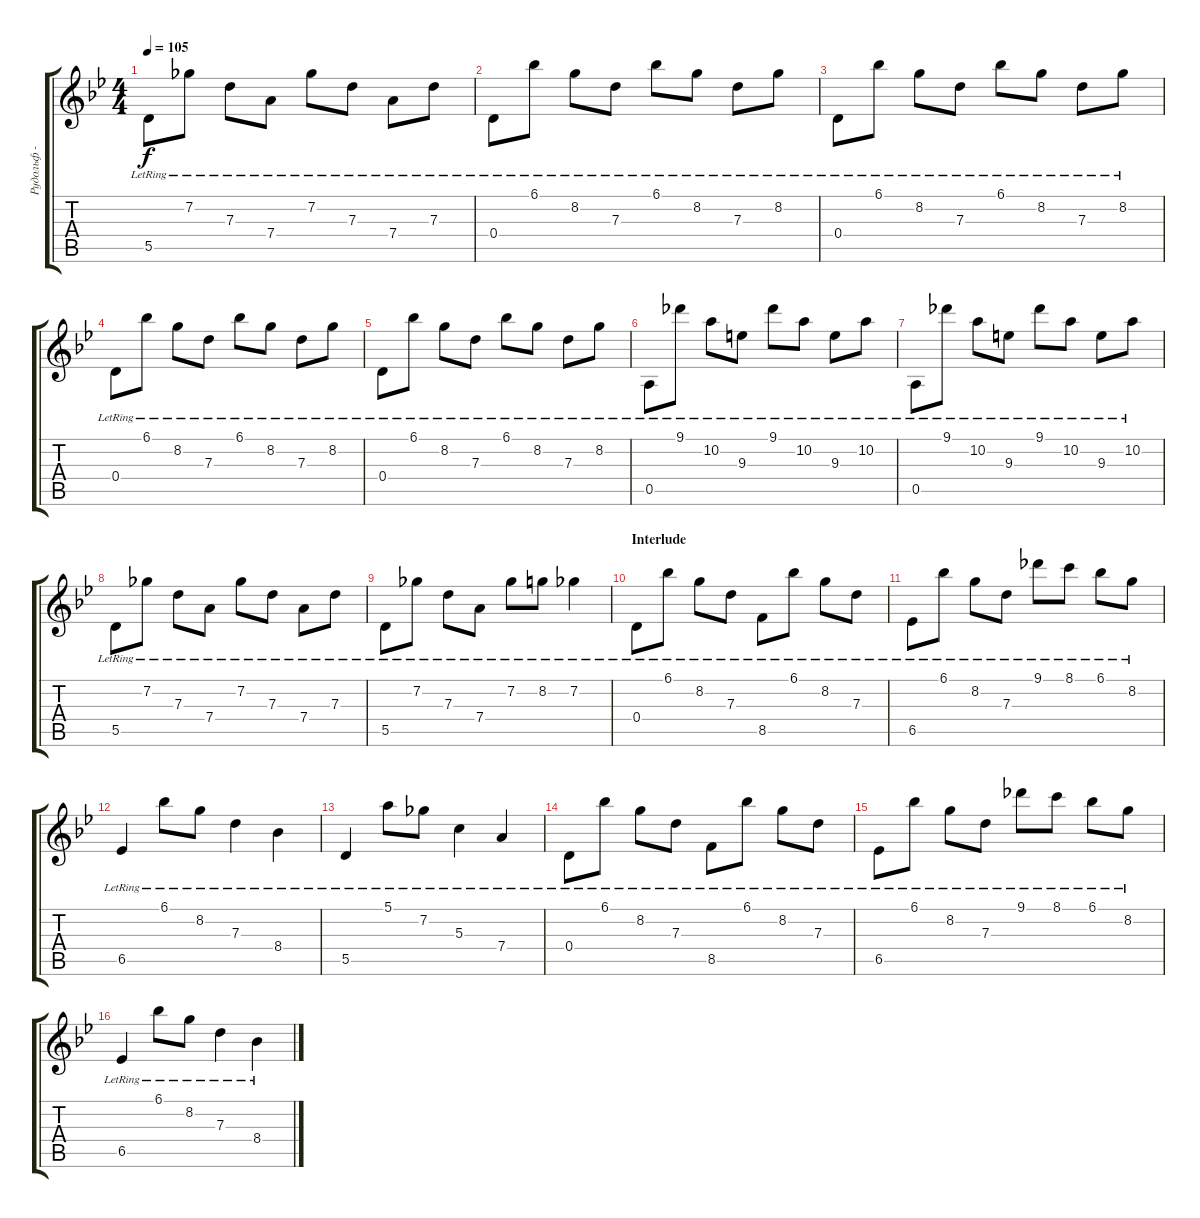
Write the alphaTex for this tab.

\track ("Рудольф - акустика" "Рудольф - ") {instrument acousticguitarsteel}
\staff {score tabs}
\tuning (E4 B3 G3 D3 A2 E2) {hide}
\ts (4 4)
\tempo 105
\clef g2
\ks gminor
5.5{lr}.8{dy f} 7.2{lr}.8 7.3{lr}.8 7.4{lr}.8 7.2{lr}.8 7.3{lr}.8 7.4{lr}.8 7.3{lr}.8 |
0.4{lr}.8 6.1{lr}.8 8.2{lr}.8 7.3{lr}.8 6.1{lr}.8 8.2{lr}.8 7.3{lr}.8 8.2{lr}.8 |
0.4{lr}.8 6.1{lr}.8 8.2{lr}.8 7.3{lr}.8 6.1{lr}.8 8.2{lr}.8 7.3{lr}.8 8.2{lr}.8 |
0.4{lr}.8 6.1{lr}.8 8.2{lr}.8 7.3{lr}.8 6.1{lr}.8 8.2{lr}.8 7.3{lr}.8 8.2{lr}.8 |
0.4{lr}.8 6.1{lr}.8 8.2{lr}.8 7.3{lr}.8 6.1{lr}.8 8.2{lr}.8 7.3{lr}.8 8.2{lr}.8 |
0.5{lr}.8 9.1{lr}.8 10.2{lr}.8 9.3{lr}.8 9.1{lr}.8 10.2{lr}.8 9.3{lr}.8 10.2{lr}.8 |
0.5{lr}.8 9.1{lr}.8 10.2{lr}.8 9.3{lr}.8 9.1{lr}.8 10.2{lr}.8 9.3{lr}.8 10.2{lr}.8 |
5.5{lr}.8 7.2{lr}.8 7.3{lr}.8 7.4{lr}.8 7.2{lr}.8 7.3{lr}.8 7.4{lr}.8 7.3{lr}.8 |
5.5{lr}.8 7.2{lr}.8 7.3{lr}.8 7.4{lr}.8 7.2{lr}.8 8.2{lr}.8 7.2{lr}.4 |
\section ("" "Interlude")
0.4{lr}.8 6.1{lr}.8 8.2{lr}.8 7.3{lr}.8 8.5{lr}.8 6.1{lr}.8 8.2{lr}.8 7.3{lr}.8 |
6.5{lr}.8 6.1{lr}.8 8.2{lr}.8 7.3{lr}.8 9.1{lr}.8 8.1{lr}.8 6.1{lr}.8 8.2{lr}.8 |
6.5{lr}.4 6.1{lr}.8 8.2{lr}.8 7.3{lr}.4 8.4{lr}.4 |
5.5{lr}.4 5.1{lr}.8 7.2{lr}.8 5.3{lr}.4 7.4{lr}.4 |
0.4{lr}.8 6.1{lr}.8 8.2{lr}.8 7.3{lr}.8 8.5{lr}.8 6.1{lr}.8 8.2{lr}.8 7.3{lr}.8 |
6.5{lr}.8 6.1{lr}.8 8.2{lr}.8 7.3{lr}.8 9.1{lr}.8 8.1{lr}.8 6.1{lr}.8 8.2{lr}.8 |
6.5{lr}.4 6.1{lr}.8 8.2{lr}.8 7.3{lr}.4 8.4{lr}.4
